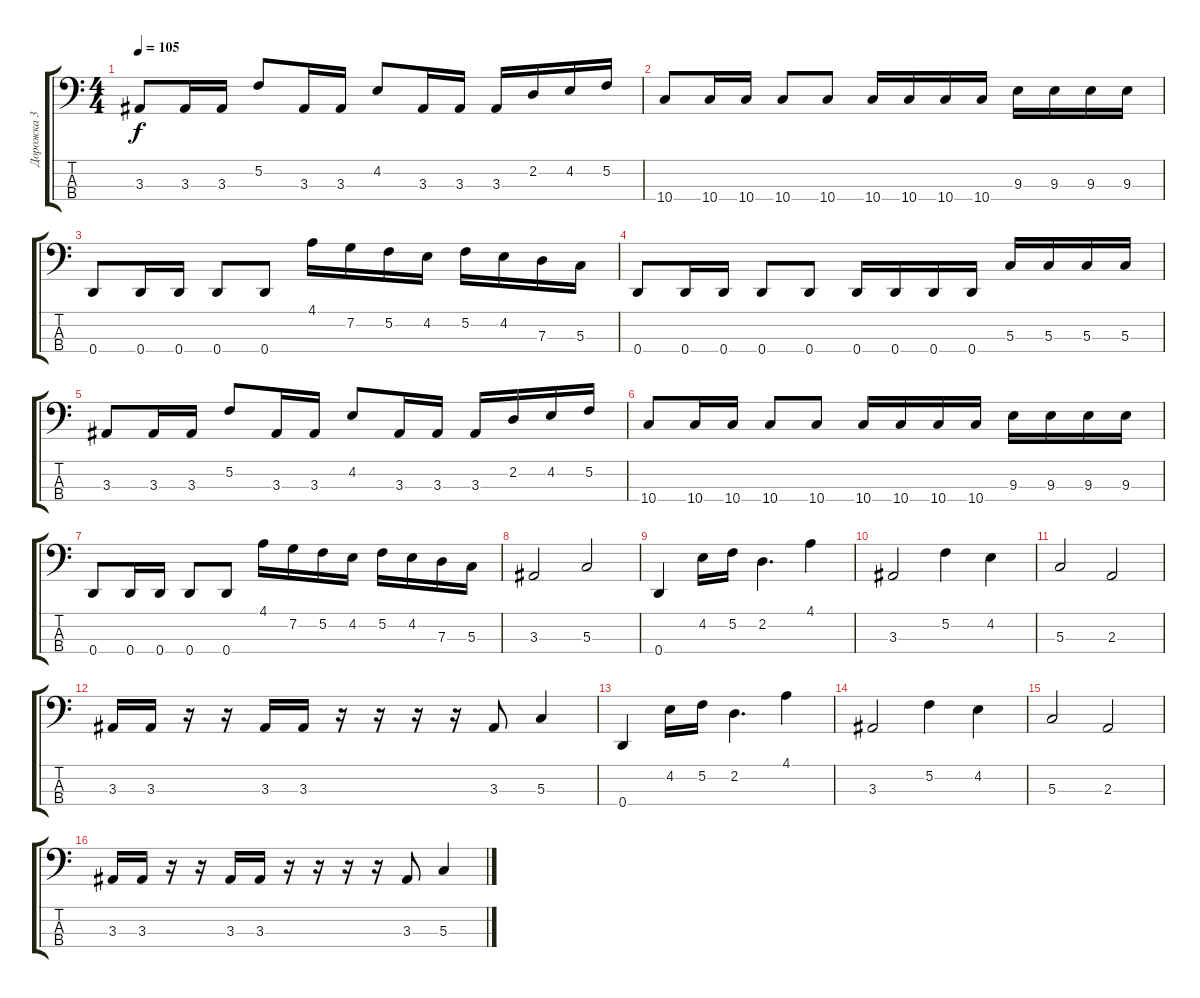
\track ("Дорожка 3" "Дорожка 3") {instrument electricbassfinger}
\staff {score tabs}
\tuning (F2 C2 G1 D1) {hide}
\ts (4 4)
\tempo 105
\clef f4
\ks c
3.3.8{dy f} 3.3.16 3.3.16 5.2.8 3.3.16 3.3.16 4.2.8 3.3.16 3.3.16 3.3.16 2.2.16 4.2.16 5.2.16 |
10.4.8 10.4.16 10.4.16 10.4.8 10.4.8 10.4.16 10.4.16 10.4.16 10.4.16 9.3.16 9.3.16 9.3.16 9.3.16 |
0.4.8 0.4.16 0.4.16 0.4.8 0.4.8 4.1.16 7.2.16 5.2.16 4.2.16 5.2.16 4.2.16 7.3.16 5.3.16 |
0.4.8 0.4.16 0.4.16 0.4.8 0.4.8 0.4.16 0.4.16 0.4.16 0.4.16 5.3.16 5.3.16 5.3.16 5.3.16 |
3.3.8 3.3.16 3.3.16 5.2.8 3.3.16 3.3.16 4.2.8 3.3.16 3.3.16 3.3.16 2.2.16 4.2.16 5.2.16 |
10.4.8 10.4.16 10.4.16 10.4.8 10.4.8 10.4.16 10.4.16 10.4.16 10.4.16 9.3.16 9.3.16 9.3.16 9.3.16 |
0.4.8 0.4.16 0.4.16 0.4.8 0.4.8 4.1.16 7.2.16 5.2.16 4.2.16 5.2.16 4.2.16 7.3.16 5.3.16 |
3.3.2 5.3.2 |
0.4.4 4.2.16 5.2.16 2.2.4{d} 4.1.4 |
3.3.2 5.2.4 4.2.4 |
5.3.2 2.3.2 |
3.3.16 3.3.16 r.16 r.16 3.3.16 3.3.16 r.16 r.16 r.16 r.16 3.3.8 5.3.4 |
0.4.4 4.2.16 5.2.16 2.2.4{d} 4.1.4 |
3.3.2 5.2.4 4.2.4 |
5.3.2 2.3.2 |
3.3.16 3.3.16 r.16 r.16 3.3.16 3.3.16 r.16 r.16 r.16 r.16 3.3.8 5.3.4
